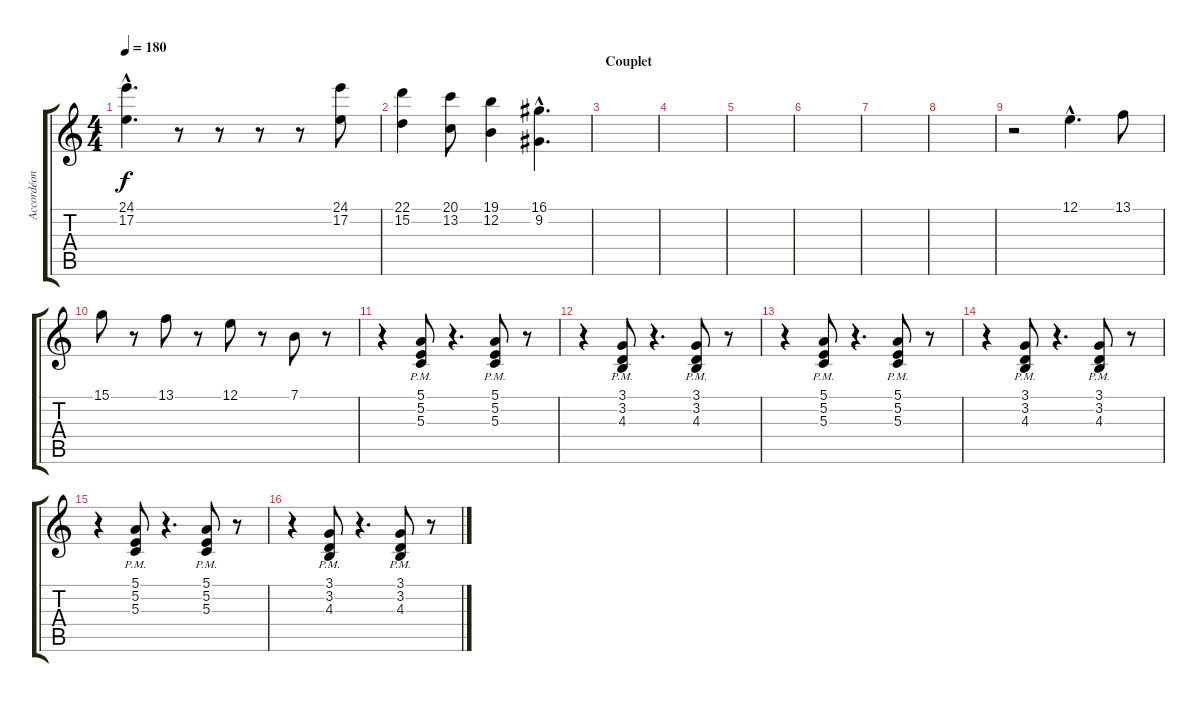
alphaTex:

\track ("Accordéon" "Accordéon") {instrument accordion}
\staff {score tabs}
\tuning (E4 B3 G3 D3 A2 E2) {hide}
\ts (4 4)
\tempo 180
\clef g2
\ks c
(24.1{hac} 17.2{hac}).4{d dy f} r.8 r.8 r.8 r.8 (24.1 17.2).8 |
(22.1 15.2).4 (20.1 13.2).8 (19.1 12.2).4 (16.1{hac} 9.2{hac}).4{d} |
\section ("" "Couplet")
|
|
|
|
|
|
r.2 12.1{hac}.4{d} 13.1.8 |
15.1.8 r.8 13.1.8 r.8 12.1.8 r.8 7.1.8 r.8 |
r.4 (5.1{pm} 5.2{pm} 5.3{pm}).8 r.4{d} (5.1{pm} 5.2{pm} 5.3{pm}).8 r.8 |
r.4 (3.1{pm} 3.2{pm} 4.3{pm}).8 r.4{d} (3.1{pm} 3.2{pm} 4.3{pm}).8 r.8 |
r.4 (5.1{pm} 5.2{pm} 5.3{pm}).8 r.4{d} (5.1{pm} 5.2{pm} 5.3{pm}).8 r.8 |
r.4 (3.1{pm} 3.2{pm} 4.3{pm}).8 r.4{d} (3.1{pm} 3.2{pm} 4.3{pm}).8 r.8 |
r.4 (5.1{pm} 5.2{pm} 5.3{pm}).8 r.4{d} (5.1{pm} 5.2{pm} 5.3{pm}).8 r.8 |
r.4 (3.1{pm} 3.2{pm} 4.3{pm}).8 r.4{d} (3.1{pm} 3.2{pm} 4.3{pm}).8 r.8
